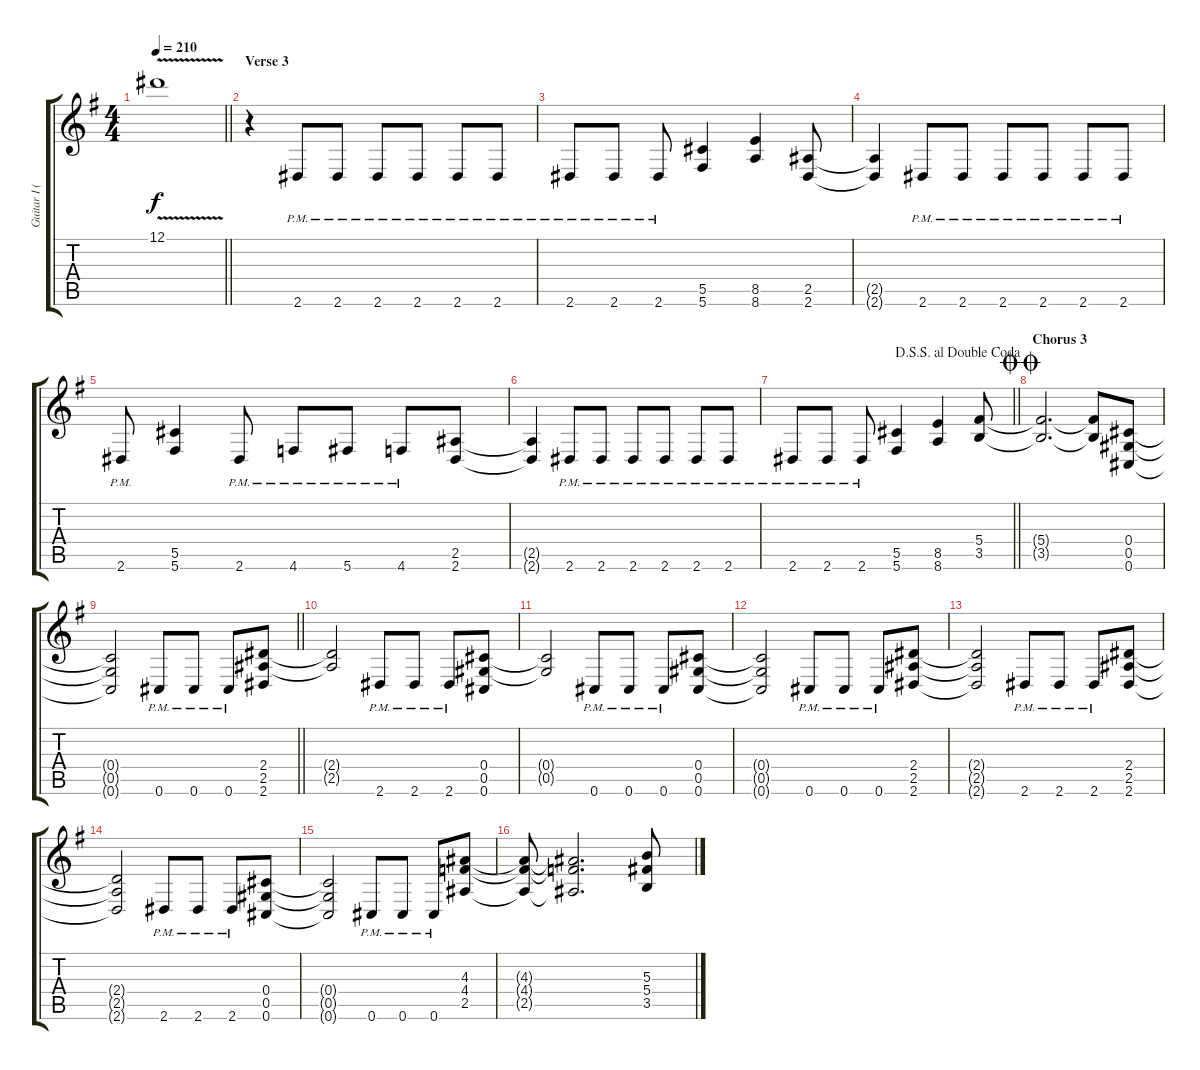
\track ("Guitar I (А. Голованов)" "Guitar I (") {instrument distortionguitar}
\staff {score tabs}
\tuning (Eb4 Bb3 Gb3 Db3 Ab2 Db2) {hide}
\ts (4 4)
\tempo 210
\clef g2
\barLineRight lightlight
\ks g
12.1{v}.1{dy f} |
\section ("" "Verse 3")
r.4 2.6{pm}.8 2.6{pm}.8 2.6{pm}.8 2.6{pm}.8 2.6{pm}.8 2.6{pm}.8 |
2.6{pm}.8 2.6{pm}.8 2.6{pm}.8 (5.5 5.6).4 (8.5 8.6).4 (2.5 2.6).8 |
(2.5{t} 2.6{t}).4 2.6{pm}.8 2.6{pm}.8 2.6{pm}.8 2.6{pm}.8 2.6{pm}.8 2.6{pm}.8 |
2.6{pm}.8 (5.5 5.6).4 2.6{pm}.8 4.6{pm}.8 5.6{pm}.8 4.6{pm}.8 (2.5 2.6).8 |
(2.5{t} 2.6{t}).4 2.6{pm}.8 2.6{pm}.8 2.6{pm}.8 2.6{pm}.8 2.6{pm}.8 2.6{pm}.8 |
\jump dalsegnosegnoaldoublecoda
\barLineRight lightlight
2.6{pm}.8 2.6{pm}.8 2.6{pm}.8 (5.5 5.6).4 (8.5 8.6).4 (5.4 3.5).8 |
\section ("" "Chorus 3")
\jump doublecoda
(5.4{t} 3.5{t}).2{d} (5.4{t} 3.5{t}).8 (0.4 0.5 0.6).8 |
\barLineRight lightlight
(0.4{t} 0.5{t} 0.6{t}).2 0.6{pm}.8 0.6{pm}.8 0.6{pm}.8 (2.4 2.5 2.6).8 |
(2.4{t} 2.5{t}).2 2.6{pm}.8 2.6{pm}.8 2.6{pm}.8 (0.4 0.5 0.6).8 |
(0.4{t} 0.5{t}).2 0.6{pm}.8 0.6{pm}.8 0.6{pm}.8 (0.4 0.5 0.6).8 |
(0.4{t} 0.5{t} 0.6{t}).2 0.6{pm}.8 0.6{pm}.8 0.6{pm}.8 (2.4 2.5 2.6).8 |
(2.4{t} 2.5{t} 2.6{t}).2 2.6{pm}.8 2.6{pm}.8 2.6{pm}.8 (2.4 2.5 2.6).8 |
(2.4{t} 2.5{t} 2.6{t}).2 2.6{pm}.8 2.6{pm}.8 2.6{pm}.8 (0.4 0.5 0.6).8 |
(0.4{t} 0.5{t} 0.6{t}).2 0.6{pm}.8 0.6{pm}.8 0.6{pm}.8 (4.3 4.4 2.5).8 |
(4.3{t} 4.4{t} 2.5{t}).8 (4.3{t} 4.4{t} 2.5{t}).2{d} (5.3 5.4 3.5).8
